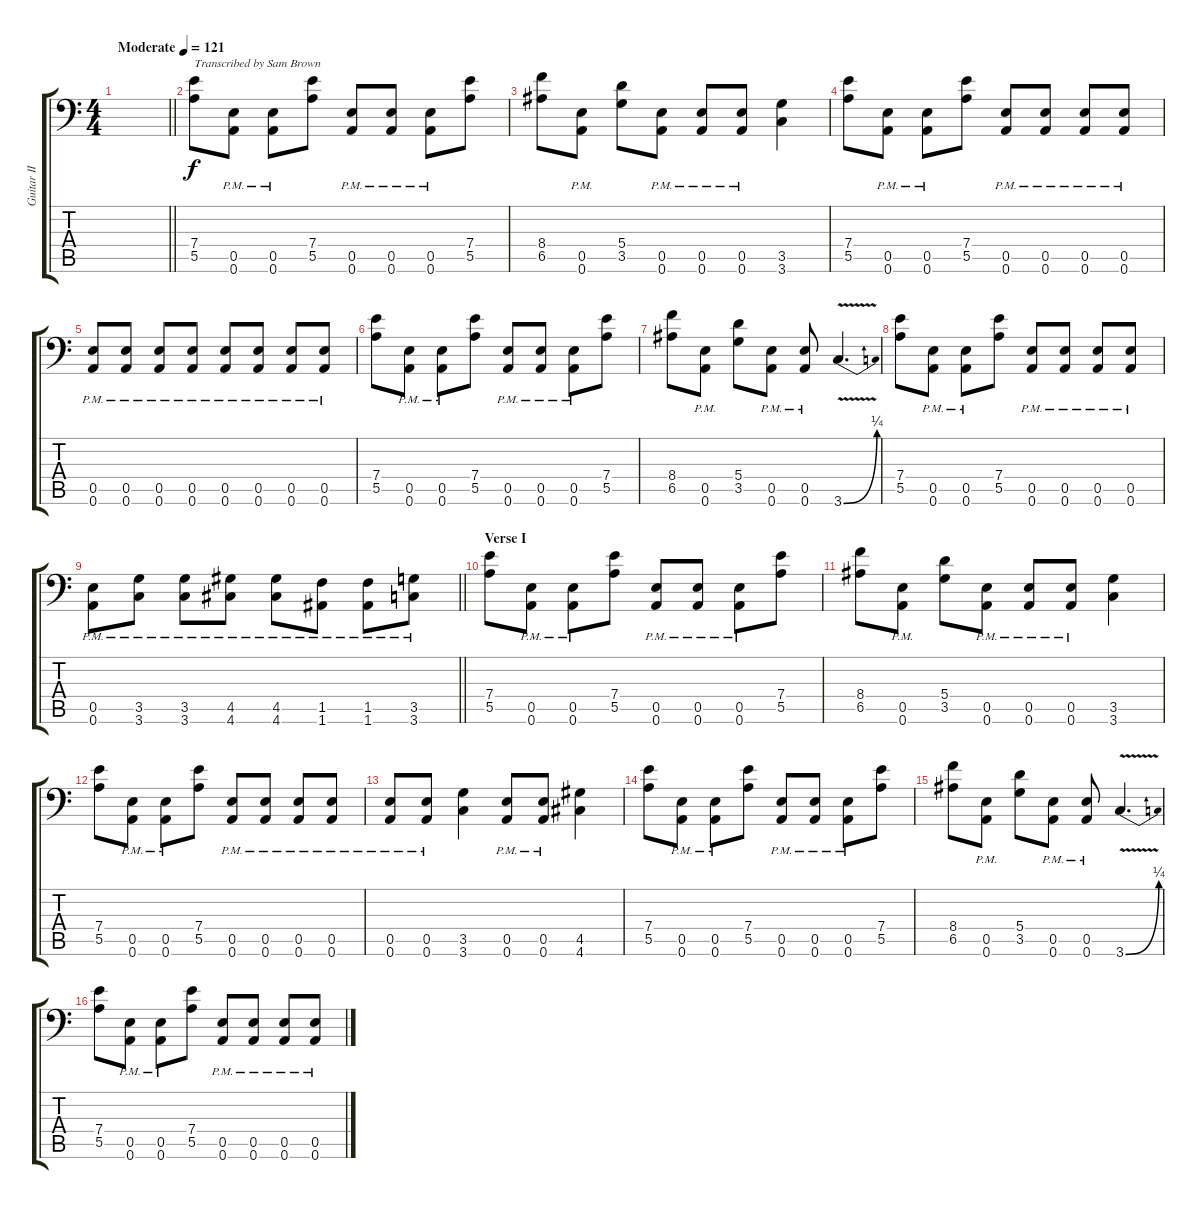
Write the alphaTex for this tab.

\track ("Guitar II" "Guitar II") {instrument distortionguitar}
\staff {score tabs}
\tuning (B3 Gb3 D3 A2 E2 A1) {hide}
\ts (4 4)
\tempo (121 "Moderate")
\clef f4
\barLineRight lightlight
\ks c
|
\section ("" "")
(7.4 5.5).8{txt "Transcribed by Sam Brown"} (0.5{pm} 0.6{pm}).8 (0.5{pm} 0.6{pm}).8 (7.4 5.5).8 (0.5{pm} 0.6{pm}).8 (0.5{pm} 0.6{pm}).8 (0.5{pm} 0.6{pm}).8 (7.4 5.5).8 |
(8.4 6.5).8 (0.5{pm} 0.6{pm}).8 (5.4 3.5).8 (0.5{pm} 0.6{pm}).8 (0.5{pm} 0.6{pm}).8 (0.5{pm} 0.6{pm}).8 (3.5 3.6).4 |
(7.4 5.5).8 (0.5{pm} 0.6{pm}).8 (0.5{pm} 0.6{pm}).8 (7.4 5.5).8 (0.5{pm} 0.6{pm}).8 (0.5{pm} 0.6{pm}).8 (0.5{pm} 0.6{pm}).8 (0.5{pm} 0.6{pm}).8 |
(0.5{pm} 0.6{pm}).8 (0.5{pm} 0.6{pm}).8 (0.5{pm} 0.6{pm}).8 (0.5{pm} 0.6{pm}).8 (0.5{pm} 0.6{pm}).8 (0.5{pm} 0.6{pm}).8 (0.5{pm} 0.6{pm}).8 (0.5{pm} 0.6{pm}).8 |
(7.4 5.5).8 (0.5{pm} 0.6{pm}).8 (0.5{pm} 0.6{pm}).8 (7.4 5.5).8 (0.5{pm} 0.6{pm}).8 (0.5{pm} 0.6{pm}).8 (0.5{pm} 0.6{pm}).8 (7.4 5.5).8 |
(8.4 6.5).8 (0.5{pm} 0.6{pm}).8 (5.4 3.5).8 (0.5{pm} 0.6{pm}).8 (0.5{pm} 0.6{pm}).8 3.6{be (bend 0 0 60 1) v}.4{d} |
(7.4 5.5).8 (0.5{pm} 0.6{pm}).8 (0.5{pm} 0.6{pm}).8 (7.4 5.5).8 (0.5{pm} 0.6{pm}).8 (0.5{pm} 0.6{pm}).8 (0.5{pm} 0.6{pm}).8 (0.5{pm} 0.6{pm}).8 |
\barLineRight lightlight
(0.5{pm} 0.6{pm}).8 (3.5{pm} 3.6{pm}).8 (3.5{pm} 3.6{pm}).8 (4.5{pm} 4.6{pm}).8 (4.5{pm} 4.6{pm}).8 (1.5{pm} 1.6{pm}).8 (1.5{pm} 1.6{pm}).8 (3.5{pm} 3.6{pm}).8 |
\section ("" "Verse I")
(7.4 5.5).8 (0.5{pm} 0.6{pm}).8 (0.5{pm} 0.6{pm}).8 (7.4 5.5).8 (0.5{pm} 0.6{pm}).8 (0.5{pm} 0.6{pm}).8 (0.5{pm} 0.6{pm}).8 (7.4 5.5).8 |
(8.4 6.5).8 (0.5{pm} 0.6{pm}).8 (5.4 3.5).8 (0.5{pm} 0.6{pm}).8 (0.5{pm} 0.6{pm}).8 (0.5{pm} 0.6{pm}).8 (3.5 3.6).4 |
(7.4 5.5).8 (0.5{pm} 0.6{pm}).8 (0.5{pm} 0.6{pm}).8 (7.4 5.5).8 (0.5{pm} 0.6{pm}).8 (0.5{pm} 0.6{pm}).8 (0.5{pm} 0.6{pm}).8 (0.5{pm} 0.6{pm}).8 |
(0.5{pm} 0.6{pm}).8 (0.5{pm} 0.6{pm}).8 (3.5 3.6).4 (0.5{pm} 0.6{pm}).8 (0.5{pm} 0.6{pm}).8 (4.5 4.6).4 |
(7.4 5.5).8 (0.5{pm} 0.6{pm}).8 (0.5{pm} 0.6{pm}).8 (7.4 5.5).8 (0.5{pm} 0.6{pm}).8 (0.5{pm} 0.6{pm}).8 (0.5{pm} 0.6{pm}).8 (7.4 5.5).8 |
(8.4 6.5).8 (0.5{pm} 0.6{pm}).8 (5.4 3.5).8 (0.5{pm} 0.6{pm}).8 (0.5{pm} 0.6{pm}).8 3.6{be (bend 0 0 60 1) v}.4{d} |
(7.4 5.5).8 (0.5{pm} 0.6{pm}).8 (0.5{pm} 0.6{pm}).8 (7.4 5.5).8 (0.5{pm} 0.6{pm}).8 (0.5{pm} 0.6{pm}).8 (0.5{pm} 0.6{pm}).8 (0.5{pm} 0.6{pm}).8
